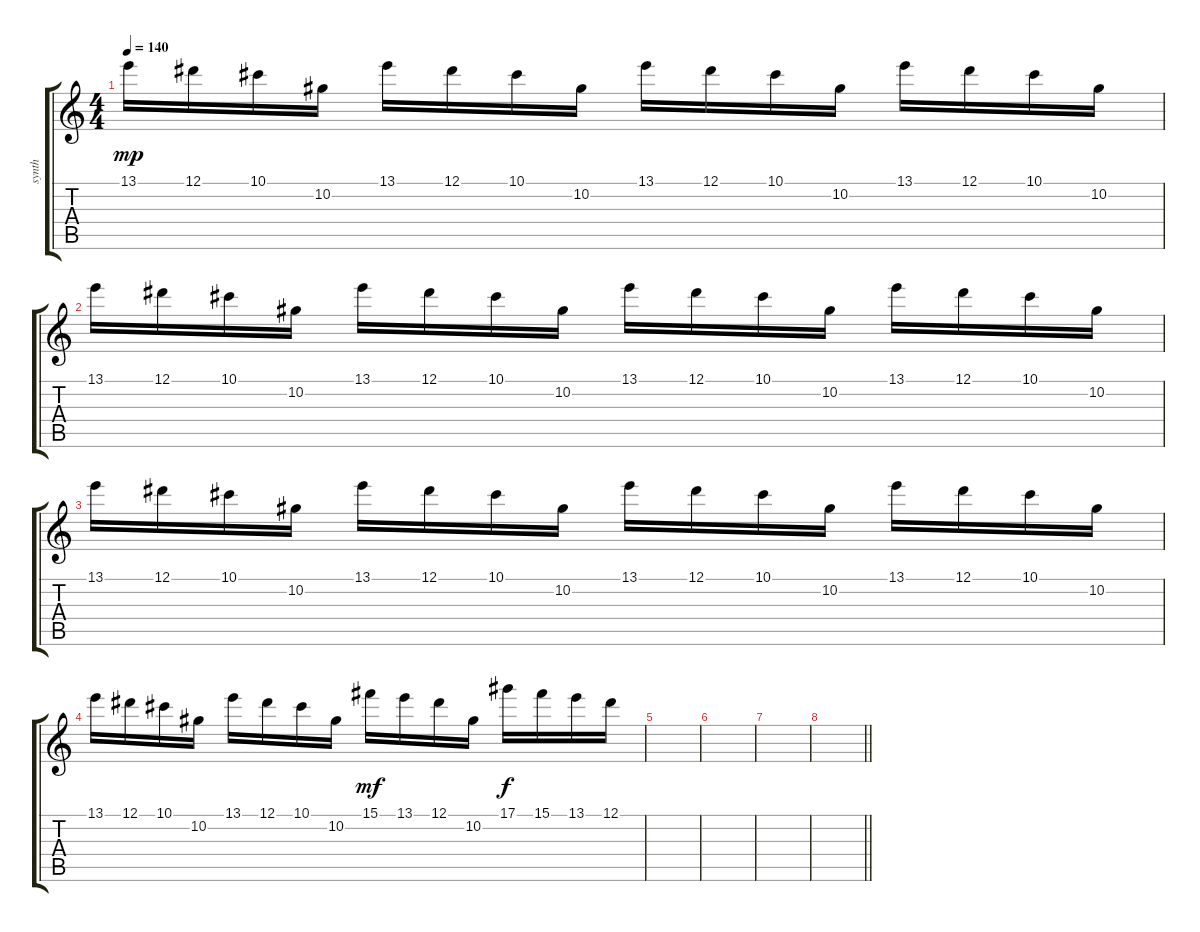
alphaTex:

\track ("synth" "synth") {instrument synthbass1}
\staff {score tabs}
\tuning (Eb4 Bb3 Gb3 Db3 Ab2 Eb2) {hide}
\ts (4 4)
\tempo 140
\clef g2
\ks c
13.1.16{dy mp} 12.1.16 10.1.16 10.2.16 13.1.16 12.1.16 10.1.16 10.2.16 13.1.16 12.1.16 10.1.16 10.2.16 13.1.16 12.1.16 10.1.16 10.2.16 |
13.1.16 12.1.16 10.1.16 10.2.16 13.1.16 12.1.16 10.1.16 10.2.16 13.1.16 12.1.16 10.1.16 10.2.16 13.1.16 12.1.16 10.1.16 10.2.16 |
13.1.16 12.1.16 10.1.16 10.2.16 13.1.16 12.1.16 10.1.16 10.2.16 13.1.16 12.1.16 10.1.16 10.2.16 13.1.16 12.1.16 10.1.16 10.2.16 |
13.1.16 12.1.16 10.1.16 10.2.16 13.1.16 12.1.16 10.1.16 10.2.16 15.1.16{dy mf} 13.1.16 12.1.16 10.2.16 17.1.16{dy f} 15.1.16 13.1.16 12.1.16 |
|
|
|
\barLineRight lightlight
